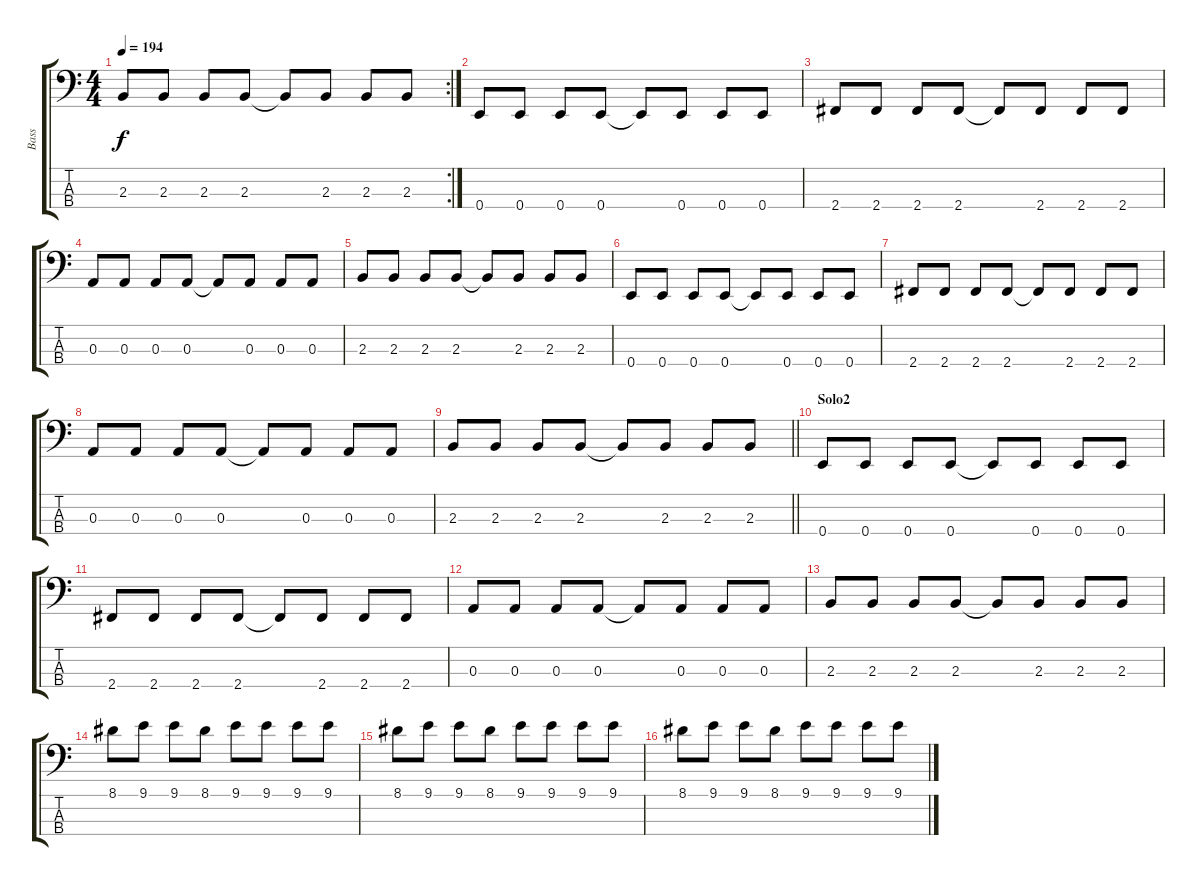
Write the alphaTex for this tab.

\track ("Bass" "Bass") {solo instrument electricbassfinger}
\staff {score tabs}
\tuning (G2 D2 A1 E1) {hide}
\rc 2
\ts (4 4)
\tempo 194
\clef f4
\ks c
2.3.8{dy f} 2.3.8 2.3.8 2.3.8 2.3{t}.8 2.3.8 2.3.8 2.3.8 |
0.4.8 0.4.8 0.4.8 0.4.8 0.4{t}.8 0.4.8 0.4.8 0.4.8 |
2.4.8 2.4.8 2.4.8 2.4.8 2.4{t}.8 2.4.8 2.4.8 2.4.8 |
0.3.8 0.3.8 0.3.8 0.3.8 0.3{t}.8 0.3.8 0.3.8 0.3.8 |
2.3.8 2.3.8 2.3.8 2.3.8 2.3{t}.8 2.3.8 2.3.8 2.3.8 |
0.4.8 0.4.8 0.4.8 0.4.8 0.4{t}.8 0.4.8 0.4.8 0.4.8 |
2.4.8 2.4.8 2.4.8 2.4.8 2.4{t}.8 2.4.8 2.4.8 2.4.8 |
0.3.8 0.3.8 0.3.8 0.3.8 0.3{t}.8 0.3.8 0.3.8 0.3.8 |
\barLineRight lightlight
2.3.8 2.3.8 2.3.8 2.3.8 2.3{t}.8 2.3.8 2.3.8 2.3.8 |
\section ("" "Solo2")
0.4.8 0.4.8 0.4.8 0.4.8 0.4{t}.8 0.4.8 0.4.8 0.4.8 |
2.4.8 2.4.8 2.4.8 2.4.8 2.4{t}.8 2.4.8 2.4.8 2.4.8 |
0.3.8 0.3.8 0.3.8 0.3.8 0.3{t}.8 0.3.8 0.3.8 0.3.8 |
2.3.8 2.3.8 2.3.8 2.3.8 2.3{t}.8 2.3.8 2.3.8 2.3.8 |
8.1.8 9.1.8 9.1.8 8.1.8 9.1.8 9.1.8 9.1.8 9.1.8 |
8.1.8 9.1.8 9.1.8 8.1.8 9.1.8 9.1.8 9.1.8 9.1.8 |
8.1.8 9.1.8 9.1.8 8.1.8 9.1.8 9.1.8 9.1.8 9.1.8
